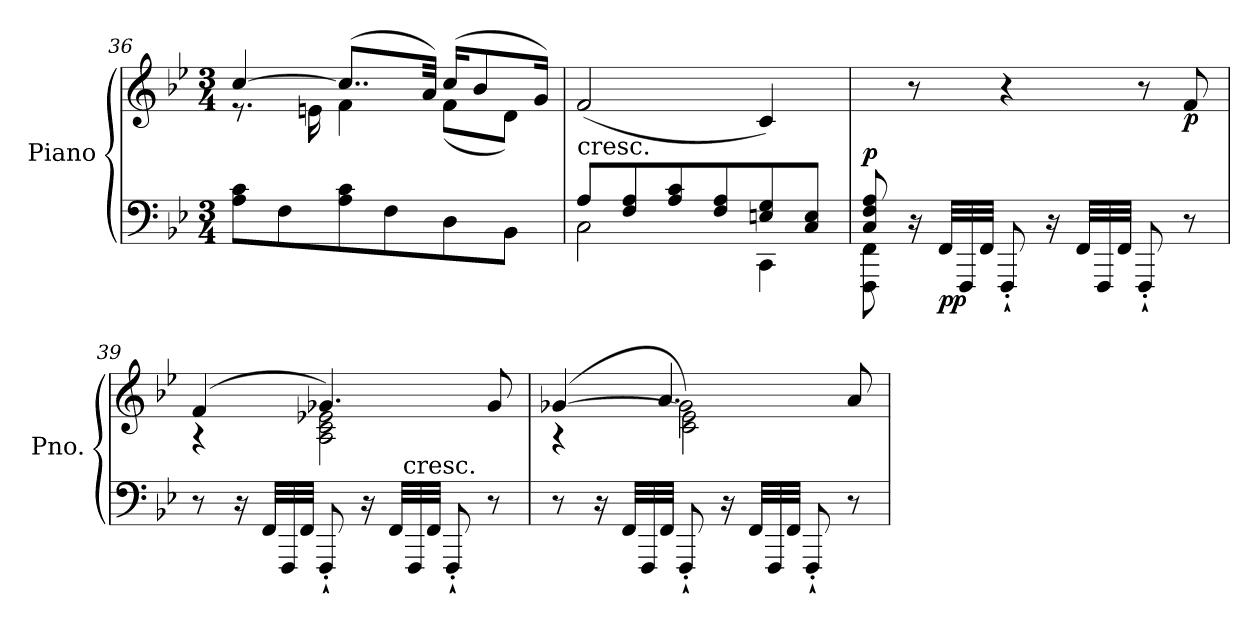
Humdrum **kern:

**kern	**kern	**dynam
*part1	*part1	*part1
*staff2	*staff1	*staff1/2
*I"Piano	*	*
*I'Pno.	*	*
*clefF4	*clefG2	*
*k[b-e-]	*k[b-e-]	*
*B-:	*B-:	*
*M3/4	*M3/4	*
=36	=36	=36
*	*^	*
8A\ 8c\L	[4cc/	8.re	.
8F\	.	.	.
.	.	16en\	.
8A\ 8c\	(>8..cc/L]	4f\	.
8F\	.	.	.
.	32a/Jkk)	.	.
8D\	(>16cc/KL	(<8f\L	.
.	8b-/	.	.
8BB-\J	.	8d\J)	.
.	16g/Jk)	.	.
*	*v	*v	*
!!LO:LB:g=z
=37	=37	=37
*^	*	*
!	!	!LO:TX:b:t=cresc.	!
8A/L	2C\	(<2f/	.
8F/ 8A/	.	.	.
8A/ 8c/	.	.	.
8F/ 8A/	.	.	.
8En/ 8G/	4CC\	4c/)	.
8C/ 8E/J	.	.	.
!!LO:LB:g=z
=38	=38	=38	=38
!	!	!	!LO:DY:a=2
8C/ 8F/ 8A/	8FFF\ 8FF\	8ryy	p
2ryy	16r	8r	.
*	*Xtuplet	*	*
!	!	!	!LO:DY:b=2
.	48FF/LLL	.	pp
.	48FFF/	.	.
.	48FF/JJJ	.	.
.	8FFF'`/	4r	.
.	16r	.	.
.	48FF/LLL	.	.
.	48FFF/	.	.
.	48FF/JJJ	.	.
.	8FFF'`/	8r	.
!	!	!	!LO:DY:b
8ryy	8r	8f/	p
*v	*v	*	*
=39	=39	=39
*	*^	*
8r	(>4f/	4rA	.
16r	.	.	.
48FF/LLL	.	.	.
48FFF/	.	.	.
48FF/JJJ	.	.	.
8FFF'`/	4.g-X/)	2A\ 2c\ 2e-X\	.
16r	.	.	.
48FF/LLL	.	.	.
!LO:TX:a:t=cresc.	!	!	!
48FFF/	.	.	.
48FF/JJJ	.	.	.
8FFF'`/	.	.	.
8r	8g-/	.	.
=40	=40	=40	=40
*	*	*^	*
8r	(>[4g-X/	4rA	4ryy	.
16r	.	.	.	.
48FF/LLL	.	.	.	.
48FFF/	.	.	.	.
48FF/JJJ	.	.	.	.
8FFF'`/	2g-\])	2c\ 2e-\	4.a/	.
16r	.	.	.	.
48FF/LLL	.	.	.	.
48FFF/	.	.	.	.
48FF/JJJ	.	.	.	.
8FFF'`/	.	.	.	.
8r	.	.	8a/	.
*	*v	*v	*v	*
=	=	=
*-	*-	*-
